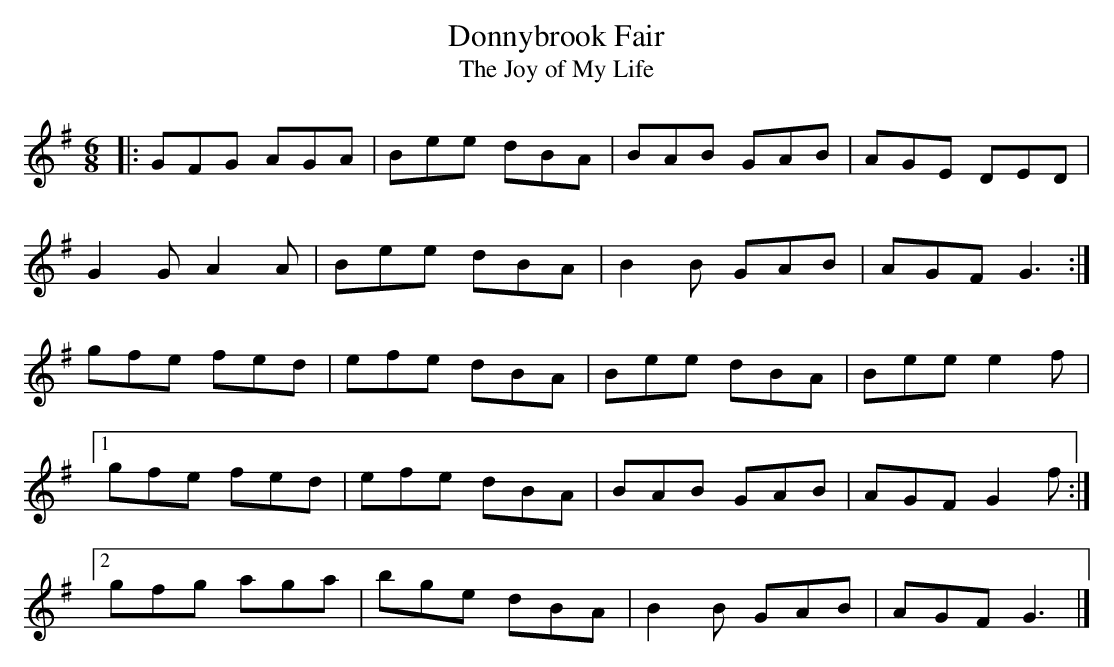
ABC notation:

X:1
T:Donnybrook Fair
T:Joy of My Life, The
M:6/8
Q:160
K:G
|:GFG AGA|Bee dBA|BAB GAB|AGE DED|
G2G A2A|Bee dBA|B2B GAB|AGF G3:|
gfe fed|efe dBA|Bee dBA|Bee e2f|1
gfe fed|efe dBA|BAB GAB|AGF G2f:|2
gfg aga|bge dBA|B2B GAB|AGF G3|]
